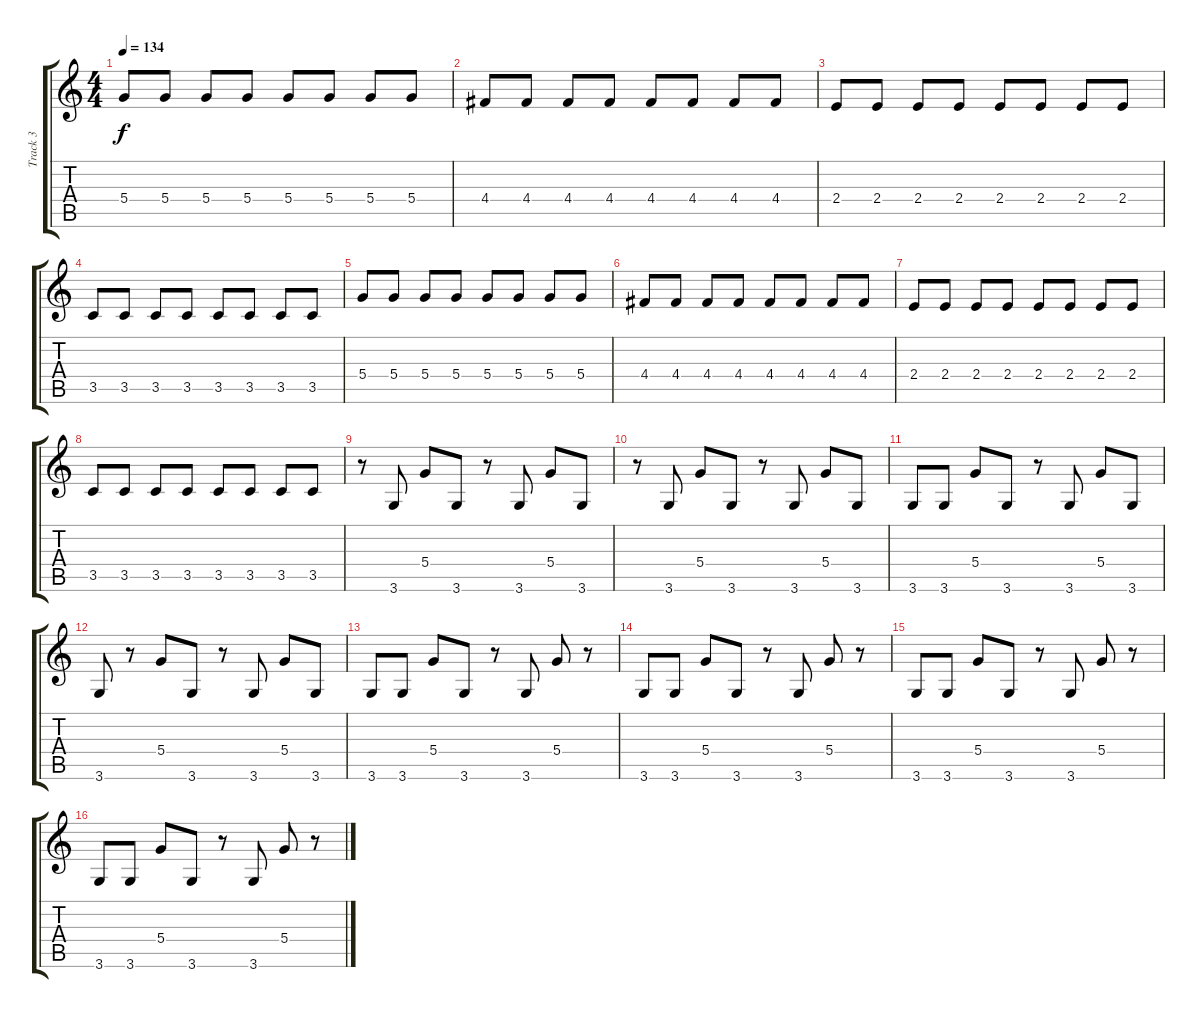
\track ("Track 3" "Track 3") {instrument electricbasspick}
\staff {score tabs}
\tuning (E4 B3 G3 D3 A2 E2) {hide}
\ts (4 4)
\tempo 134
\clef g2
\ks c
5.4.8{dy f} 5.4.8 5.4.8 5.4.8 5.4.8 5.4.8 5.4.8 5.4.8 |
4.4.8 4.4.8 4.4.8 4.4.8 4.4.8 4.4.8 4.4.8 4.4.8 |
2.4.8 2.4.8 2.4.8 2.4.8 2.4.8 2.4.8 2.4.8 2.4.8 |
3.5.8 3.5.8 3.5.8 3.5.8 3.5.8 3.5.8 3.5.8 3.5.8 |
5.4.8 5.4.8 5.4.8 5.4.8 5.4.8 5.4.8 5.4.8 5.4.8 |
4.4.8 4.4.8 4.4.8 4.4.8 4.4.8 4.4.8 4.4.8 4.4.8 |
2.4.8 2.4.8 2.4.8 2.4.8 2.4.8 2.4.8 2.4.8 2.4.8 |
3.5.8 3.5.8 3.5.8 3.5.8 3.5.8 3.5.8 3.5.8 3.5.8 |
r.8 3.6.8 5.4.8 3.6.8 r.8 3.6.8 5.4.8 3.6.8 |
r.8 3.6.8 5.4.8 3.6.8 r.8 3.6.8 5.4.8 3.6.8 |
3.6.8 3.6.8 5.4.8 3.6.8 r.8 3.6.8 5.4.8 3.6.8 |
3.6.8 r.8 5.4.8 3.6.8 r.8 3.6.8 5.4.8 3.6.8 |
3.6.8 3.6.8 5.4.8 3.6.8 r.8 3.6.8 5.4.8 r.8 |
3.6.8 3.6.8 5.4.8 3.6.8 r.8 3.6.8 5.4.8 r.8 |
3.6.8 3.6.8 5.4.8 3.6.8 r.8 3.6.8 5.4.8 r.8 |
3.6.8 3.6.8 5.4.8 3.6.8 r.8 3.6.8 5.4.8 r.8
